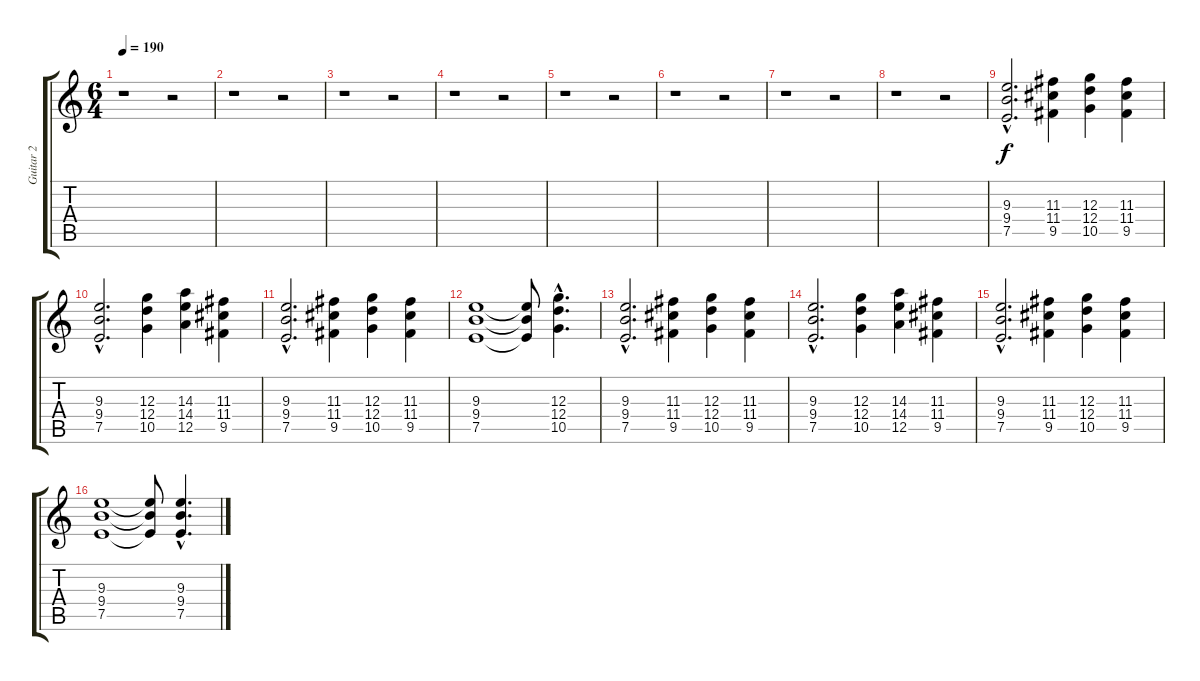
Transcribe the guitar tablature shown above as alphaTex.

\track ("Guitar 2" "Guitar 2") {instrument distortionguitar}
\staff {score tabs}
\tuning (E4 B3 G3 D3 A2 E2) {hide}
\ts (6 4)
\tempo 190
\clef g2
\ks c
r.1{dy f instrument distortionguitar} r.2 |
r.1 r.2 |
r.1 r.2 |
r.1 r.2 |
r.1 r.2 |
r.1 r.2 |
r.1 r.2 |
r.1 r.2 |
(9.3{hac} 9.4{hac} 7.5{hac}).2{d} (11.3 11.4 9.5).4 (12.3 12.4 10.5).4 (11.3 11.4 9.5).4 |
(9.3{hac} 9.4{hac} 7.5{hac}).2{d} (12.3 12.4 10.5).4 (14.3 14.4 12.5).4 (11.3 11.4 9.5).4 |
(9.3{hac} 9.4{hac} 7.5{hac}).2{d} (11.3 11.4 9.5).4 (12.3 12.4 10.5).4 (11.3 11.4 9.5).4 |
(9.3 9.4 7.5).1 (9.3{t} 9.4{t} 7.5{t}).8 (12.3{hac} 12.4{hac} 10.5{hac}).4{d} |
(9.3{hac} 9.4{hac} 7.5{hac}).2{d} (11.3 11.4 9.5).4 (12.3 12.4 10.5).4 (11.3 11.4 9.5).4 |
(9.3{hac} 9.4{hac} 7.5{hac}).2{d} (12.3 12.4 10.5).4 (14.3 14.4 12.5).4 (11.3 11.4 9.5).4 |
(9.3{hac} 9.4{hac} 7.5{hac}).2{d} (11.3 11.4 9.5).4 (12.3 12.4 10.5).4 (11.3 11.4 9.5).4 |
(9.3 9.4 7.5).1 (9.3{t} 9.4{t} 7.5{t}).8 (9.3{hac} 9.4{hac} 7.5{hac}).4{d}
